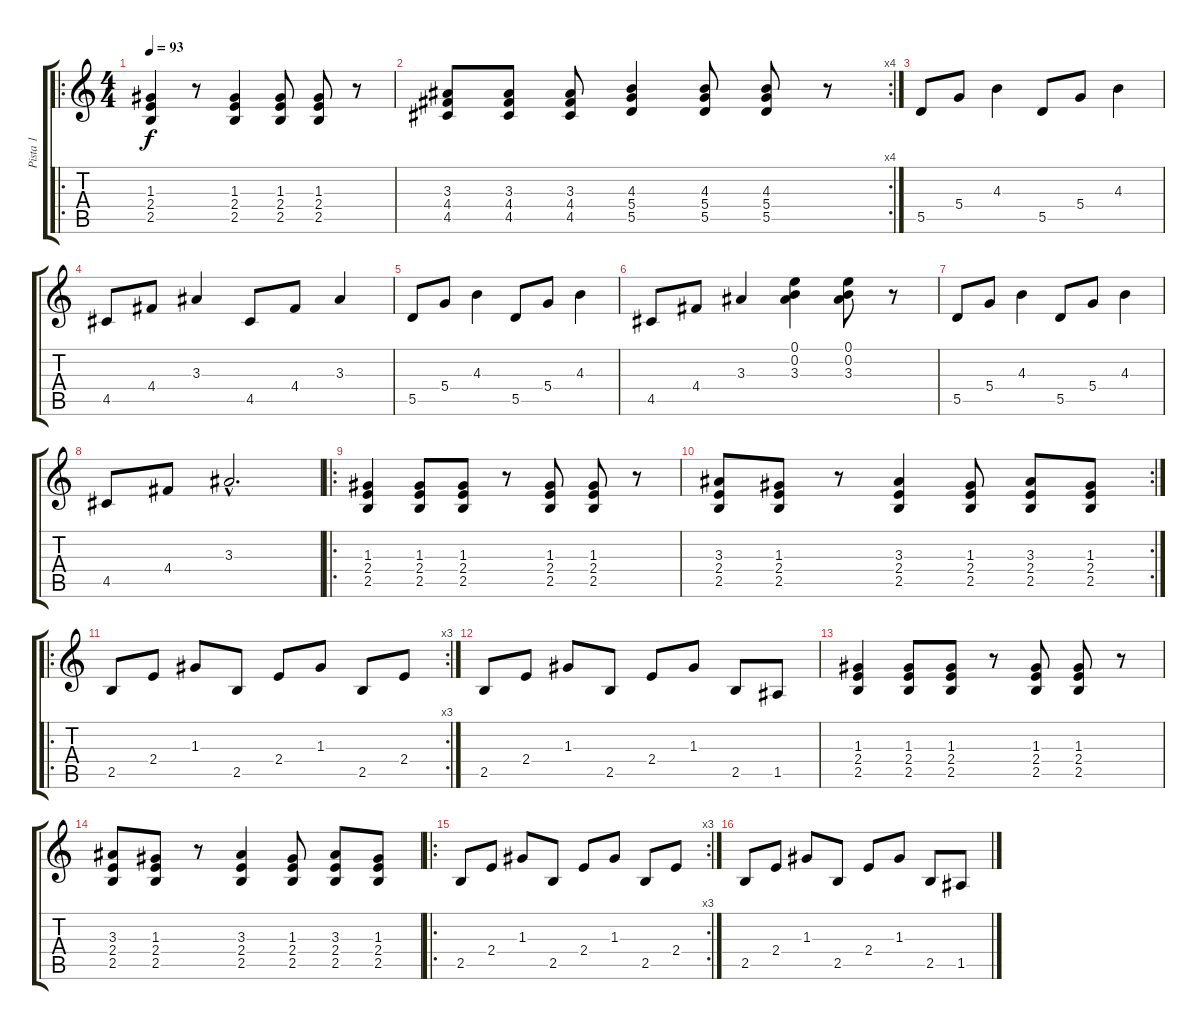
\track ("Pista 1" "Pista 1") {instrument distortionguitar}
\staff {score tabs}
\tuning (E4 B3 G3 D3 A2 E2) {hide}
\ro
\ts (4 4)
\tempo 93
\clef g2
\ks c
(1.3 2.4 2.5).4{dy f} r.8 (1.3 2.4 2.5).4 (1.3 2.4 2.5).8 (1.3 2.4 2.5).8 r.8 |
\rc 4
(3.3 4.4 4.5).8 (3.3 4.4 4.5).8 (3.3 4.4 4.5).8 (4.3 5.4 5.5).4 (4.3 5.4 5.5).8 (4.3 5.4 5.5).8 r.8 |
5.5.8 5.4.8 4.3.4 5.5.8 5.4.8 4.3.4 |
4.5.8 4.4.8 3.3.4 4.5.8 4.4.8 3.3.4 |
5.5.8 5.4.8 4.3.4 5.5.8 5.4.8 4.3.4 |
4.5.8 4.4.8 3.3.4 (0.1 0.2 3.3).4 (0.1 0.2 3.3).8 r.8 |
5.5.8 5.4.8 4.3.4 5.5.8 5.4.8 4.3.4 |
4.5.8 4.4.8 3.3{hac}.2{d} |
\ro
(1.3 2.4 2.5).4 (1.3 2.4 2.5).8 (1.3 2.4 2.5).8 r.8 (1.3 2.4 2.5).8 (1.3 2.4 2.5).8 r.8 |
\rc 2
(3.3 2.4 2.5).8 (1.3 2.4 2.5).8 r.8 (3.3 2.4 2.5).4 (1.3 2.4 2.5).8 (3.3 2.4 2.5).8 (1.3 2.4 2.5).8 |
\ro
\rc 3
2.5.8 2.4.8 1.3.8 2.5.8 2.4.8 1.3.8 2.5.8 2.4.8 |
2.5.8 2.4.8 1.3.8 2.5.8 2.4.8 1.3.8 2.5.8 1.5.8 |
(1.3 2.4 2.5).4 (1.3 2.4 2.5).8 (1.3 2.4 2.5).8 r.8 (1.3 2.4 2.5).8 (1.3 2.4 2.5).8 r.8 |
(3.3 2.4 2.5).8 (1.3 2.4 2.5).8 r.8 (3.3 2.4 2.5).4 (1.3 2.4 2.5).8 (3.3 2.4 2.5).8 (1.3 2.4 2.5).8 |
\ro
\rc 3
2.5.8 2.4.8 1.3.8 2.5.8 2.4.8 1.3.8 2.5.8 2.4.8 |
2.5.8 2.4.8 1.3.8 2.5.8 2.4.8 1.3.8 2.5.8 1.5.8
